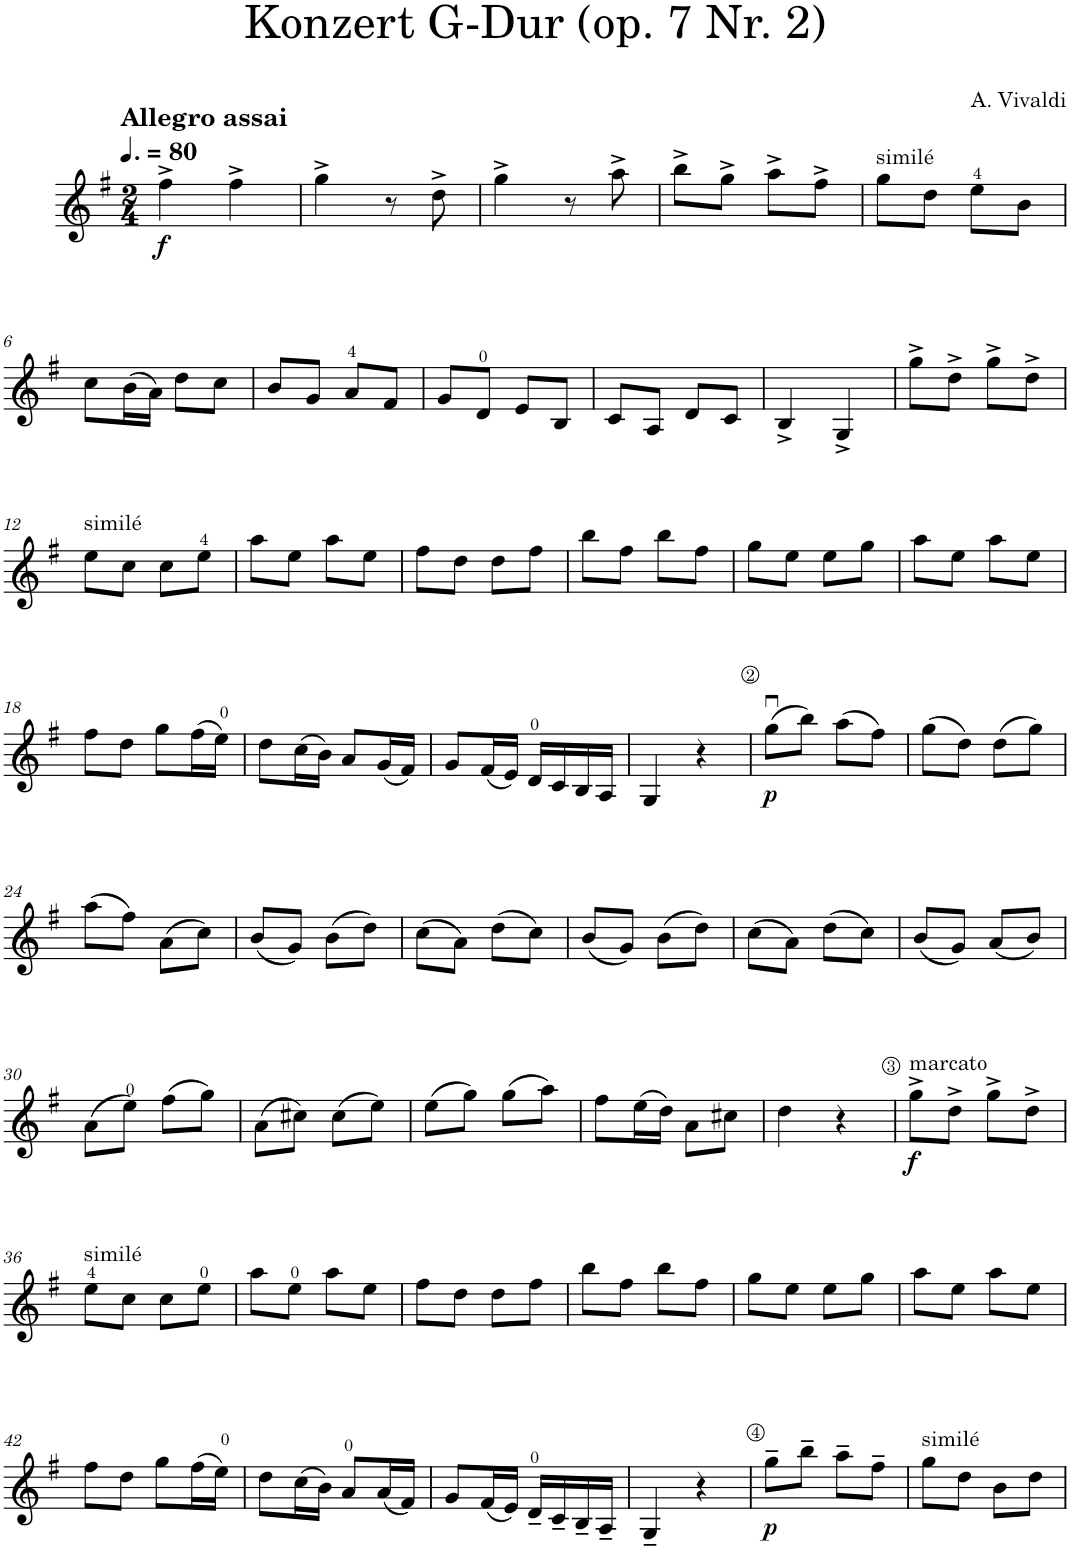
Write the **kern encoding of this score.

**kern	**dynam
*part1	*part1
*staff1	*staff1
*I"Violine	*
*I'Vl.	*
*clefG2	*
*k[f#]	*
*M2/4	*
*MM120	*
=1	=1
!LO:TX:a:B:t=Allegro assai	!
!	!LO:DY:b
4ff#^\	f
4ff#^\	.
=2	=2
4gg^\	.
8r	.
8dd^\	.
=3	=3
4gg^\	.
8r	.
8aa^\	.
=4	=4
8bb^\L	.
8gg^\J	.
8aa^\L	.
8ff#^\J	.
=5	=5
!LO:TX:a:t=similé	!
8gg\L	.
8dd\J	.
8ee\L	.
8b\J	.
!!LO:LB:g=z
=6	=6
8cc\L	.
(16b\L	.
16a\JJ)	.
8dd\L	.
8cc\J	.
=7	=7
8b/L	.
8g/J	.
8a/L	.
8f#/J	.
=8	=8
8g/L	.
8d/J	.
8e/L	.
8B/J	.
=9	=9
8c/L	.
8A/J	.
8d/L	.
8c/J	.
=10	=10
4B^/	.
4G^/	.
=11	=11
8gg^\L	.
8dd^\J	.
8gg^\L	.
8dd^\J	.
!!LO:LB:g=z
=12	=12
!LO:TX:a:t=similé	!
8ee\L	.
8cc\J	.
8cc\L	.
8ee\J	.
=13	=13
8aa\L	.
8ee\J	.
8aa\L	.
8ee\J	.
=14	=14
8ff#\L	.
8dd\J	.
8dd\L	.
8ff#\J	.
=15	=15
8bb\L	.
8ff#\J	.
8bb\L	.
8ff#\J	.
=16	=16
8gg\L	.
8ee\J	.
8ee\L	.
8gg\J	.
=17	=17
8aa\L	.
8ee\J	.
8aa\L	.
8ee\J	.
!!LO:LB:g=z
=18	=18
8ff#\L	.
8dd\J	.
8gg\L	.
(16ff#\L	.
16ee\JJ)	.
=19	=19
8dd\L	.
(16cc\L	.
16b\JJ)	.
8a/L	.
(16g/L	.
16f#/JJ)	.
=20	=20
8g/L	.
(16f#/L	.
16e/JJ)	.
16d/LL	.
16c/	.
16B/	.
16A/JJ	.
=21	=21
4G/	.
4r	.
=22	=22
!	!LO:DY:b
(8ggu\L	p
8bb\J)	.
(8aa\L	.
8ff#\J)	.
=23	=23
(8gg\L	.
8dd\J)	.
(8dd\L	.
8gg\J)	.
!!LO:LB:g=z
=24	=24
(8aa\L	.
8ff#\J)	.
(8a\L	.
8cc\J)	.
=25	=25
(8b/L	.
8g/J)	.
(8b\L	.
8dd\J)	.
=26	=26
(8cc\L	.
8a\J)	.
(8dd\L	.
8cc\J)	.
=27	=27
(8b/L	.
8g/J)	.
(8b\L	.
8dd\J)	.
=28	=28
(8cc\L	.
8a\J)	.
(8dd\L	.
8cc\J)	.
=29	=29
(8b/L	.
8g/J)	.
(8a/L	.
8b/J)	.
!!LO:LB:g=z
=30	=30
(8a\L	.
8ee\J)	.
(8ff#\L	.
8gg\J)	.
=31	=31
(8a\L	.
8cc#X\J)	.
(8cc#\L	.
8ee\J)	.
=32	=32
(8ee\L	.
8gg\J)	.
(8gg\L	.
8aa\J)	.
=33	=33
8ff#\L	.
(16ee\L	.
16dd\JJ)	.
8a\L	.
8cc#X\J	.
=34	=34
4dd\	.
4r	.
=35	=35
!LO:TX:a:t=marcato	!
!	!LO:DY:b
8gg^\L	f
8dd^\J	.
8gg^\L	.
8dd^\J	.
!!LO:LB:g=z
=36	=36
!LO:TX:a:t=similé	!
8ee\L	.
8cc\J	.
8cc\L	.
8ee\J	.
=37	=37
8aa\L	.
8ee\J	.
8aa\L	.
8ee\J	.
=38	=38
8ff#\L	.
8dd\J	.
8dd\L	.
8ff#\J	.
=39	=39
8bb\L	.
8ff#\J	.
8bb\L	.
8ff#\J	.
=40	=40
8gg\L	.
8ee\J	.
8ee\L	.
8gg\J	.
=41	=41
8aa\L	.
8ee\J	.
8aa\L	.
8ee\J	.
!!LO:LB:g=z
=42	=42
8ff#\L	.
8dd\J	.
8gg\L	.
(16ff#\L	.
16ee\JJ)	.
=43	=43
8dd\L	.
(16cc\L	.
16b\JJ)	.
8a/L	.
(16a/L	.
16f#/JJ)	.
=44	=44
8g/L	.
(16f#/L	.
16e/JJ)	.
16d~/LL	.
16c~/	.
16B~/	.
16A~/JJ	.
=45	=45
4G~/	.
4r	.
=46	=46
!	!LO:DY:b
8gg~\L	p
8bb~\J	.
8aa~\L	.
8ff#~\J	.
=47	=47
!LO:TX:a:t=similé	!
8gg\L	.
8dd\J	.
8b\L	.
8dd\J	.
=	=
*-	*-
